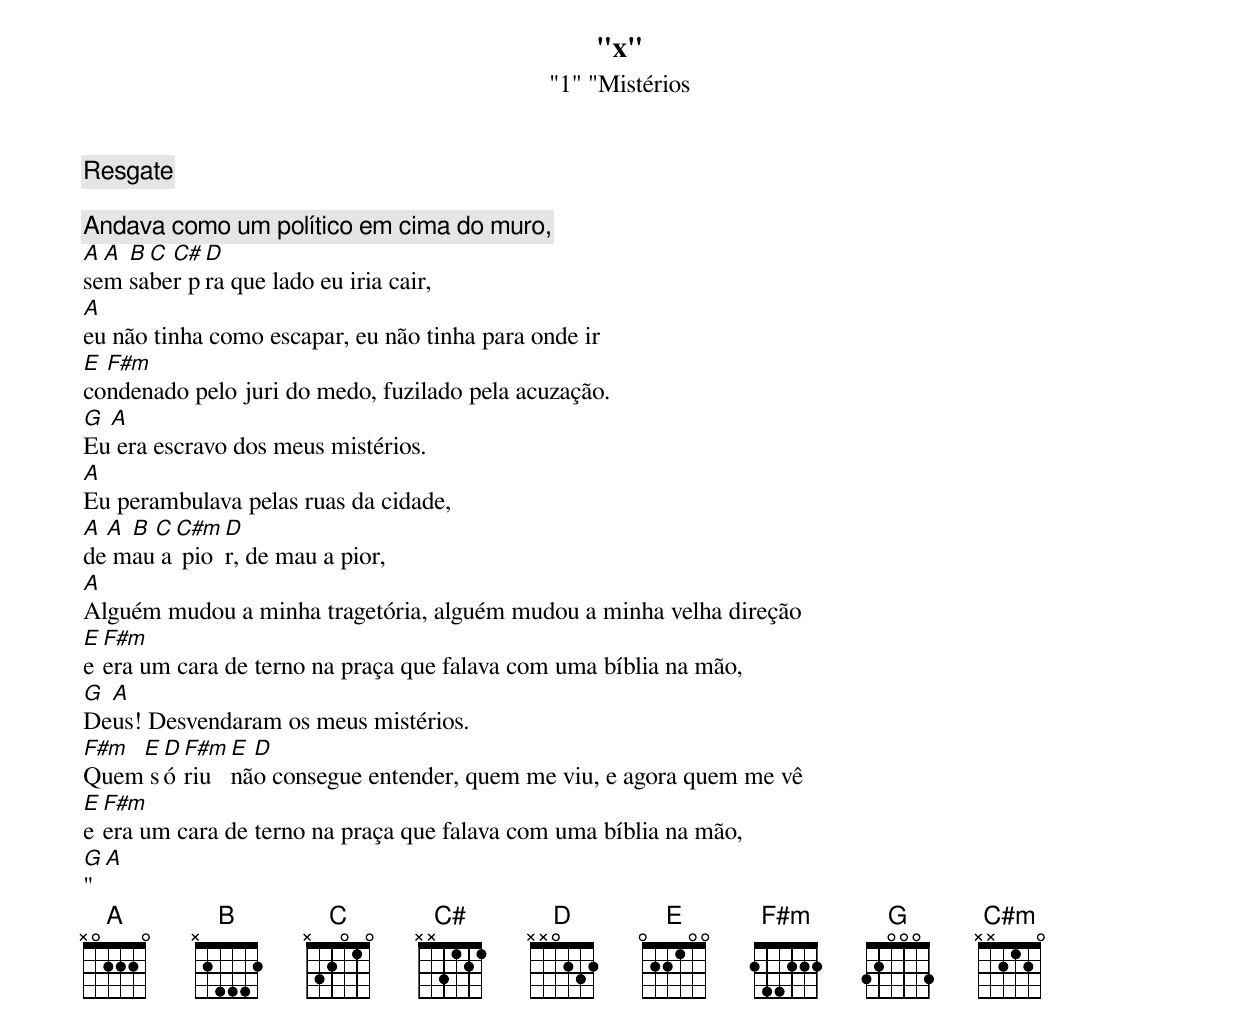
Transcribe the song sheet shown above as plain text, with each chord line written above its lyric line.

"x"
"1" "Mistérios
Resgate

Andava como um político em cima do muro,
A A B C C# D
sem saber pra que lado eu iria cair,
A
eu não tinha como escapar, eu não tinha para onde ir
E F#m
condenado pelo juri do medo, fuzilado pela acuzação.
G A
Eu era escravo dos meus mistérios.
A
Eu perambulava pelas ruas da cidade,
A A B C C#m D
de mau a pior, de mau a pior,
A
Alguém mudou a minha tragetória, alguém mudou a minha velha direção
E F#m
e era um cara de terno na praça que falava com uma bíblia na mão,
G A
Deus! Desvendaram os meus mistérios.
F#m E D F#m E D
Quem só riu não consegue entender, quem me viu, e agora quem me vê
E F#m
e era um cara de terno na praça que falava com uma bíblia na mão,
G A
"
